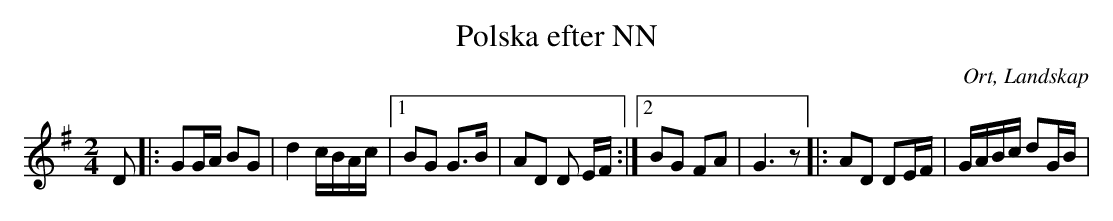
X:1
T:Polska efter NN
O:Ort, Landskap
M:2/4
L:1/8
K:G
D|: GG/2A/2 BG | d2 c/2B/2A/2c/2 |1 BG G3/2B/2 | AD D E/2F/2  :|2 BG FA | G3 z |: AD DE/2F/2 | G/2A/2B/2c/2 dG/2B/2 |
